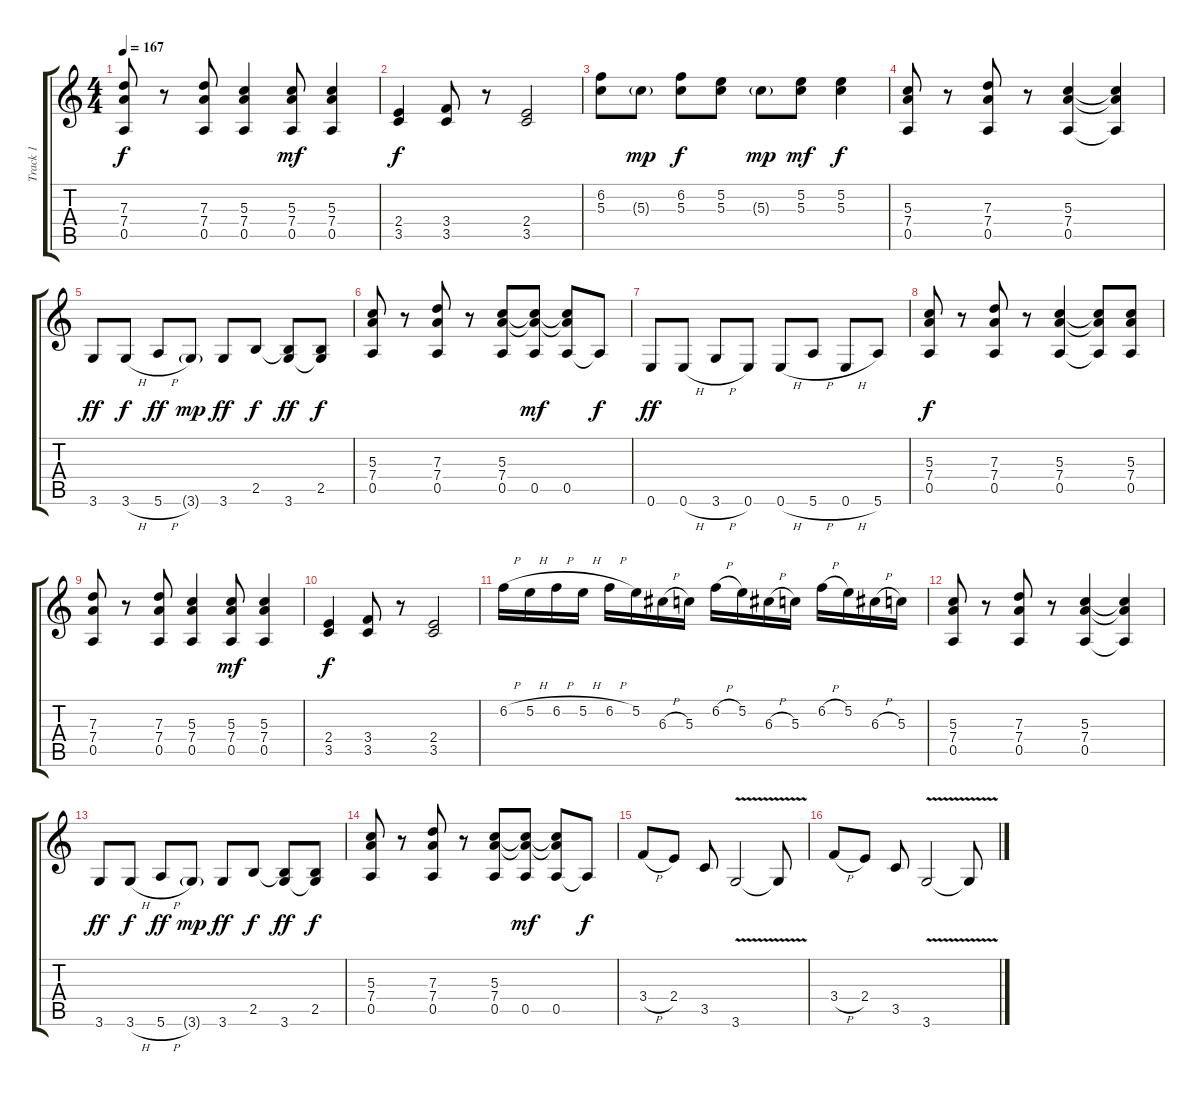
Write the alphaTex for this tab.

\track ("Track 1" "Track 1") {instrument overdrivenguitar}
\staff {score tabs}
\tuning (E4 B3 G3 D3 A2 E2) {hide}
\ts (4 4)
\tempo 167
\clef g2
\ks c
(7.3 7.4 0.5).8{dy f} r.8 (7.3 7.4 0.5).8 (5.3 7.4 0.5).4 (5.3 7.4 0.5).8{dy mf} (5.3 7.4 0.5).4 |
(2.4 3.5).4{dy f} (3.4 3.5).8 r.8 (2.4 3.5).2 |
(6.2 5.3).8 5.3{g}.8{dy mp} (6.2 5.3).8{dy f} (5.2 5.3).8 5.3{g}.8{dy mp} (5.2 5.3).8{dy mf} (5.2 5.3).4{dy f} |
(5.3 7.4 0.5).8 r.8 (7.3 7.4 0.5).8 r.8 (5.3 7.4 0.5).4 (5.3{t} 7.4{t} 0.5{t}).4 |
3.6.8{dy ff} 3.6{h}.8{dy f} 5.6{h}.8{dy ff} 3.6{g}.8{dy mp} 3.6.8{dy ff} 2.5.8{dy f} (2.5{t} 3.6).8{dy ff} (2.5 3.6{t}).8{dy f} |
(5.3 7.4 0.5).8 r.8 (7.3 7.4 0.5).8 r.8 (5.3 7.4 0.5).8 (5.3{t} 7.4{t} 0.5).8{dy mf} (5.3{t} 7.4{t} 0.5).8 0.5{t}.8{dy f} |
0.6.8{dy ff} 0.6{h}.8 3.6{h}.8 0.6.8 0.6{h}.8 5.6{h}.8 0.6{h}.8 5.6.8 |
(5.3 7.4 0.5).8{dy f} r.8 (7.3 7.4 0.5).8 r.8 (5.3 7.4 0.5).4 (5.3{t} 7.4{t} 0.5{t}).8 (5.3 7.4 0.5).8 |
(7.3 7.4 0.5).8 r.8 (7.3 7.4 0.5).8 (5.3 7.4 0.5).4 (5.3 7.4 0.5).8{dy mf} (5.3 7.4 0.5).4 |
(2.4 3.5).4{dy f} (3.4 3.5).8 r.8 (2.4 3.5).2 |
6.2{h}.16 5.2{h}.16 6.2{h}.16 5.2{h}.16 6.2{h}.16 5.2.16 6.3{h}.16 5.3.16 6.2{h}.16 5.2.16 6.3{h}.16 5.3.16 6.2{h}.16 5.2.16 6.3{h}.16 5.3.16 |
(5.3 7.4 0.5).8 r.8 (7.3 7.4 0.5).8 r.8 (5.3 7.4 0.5).4 (5.3{t} 7.4{t} 0.5{t}).4 |
3.6.8{dy ff} 3.6{h}.8{dy f} 5.6{h}.8{dy ff} 3.6{g}.8{dy mp} 3.6.8{dy ff} 2.5.8{dy f} (2.5{t} 3.6).8{dy ff} (2.5 3.6{t}).8{dy f} |
(5.3 7.4 0.5).8 r.8 (7.3 7.4 0.5).8 r.8 (5.3 7.4 0.5).8 (5.3{t} 7.4{t} 0.5).8{dy mf} (5.3{t} 7.4{t} 0.5).8 0.5{t}.8{dy f} |
3.4{h}.8 2.4.8 3.5.8 3.6{v}.2 3.6{t}.8 |
3.4{h}.8 2.4.8 3.5.8 3.6{v}.2 3.6{t}.8
